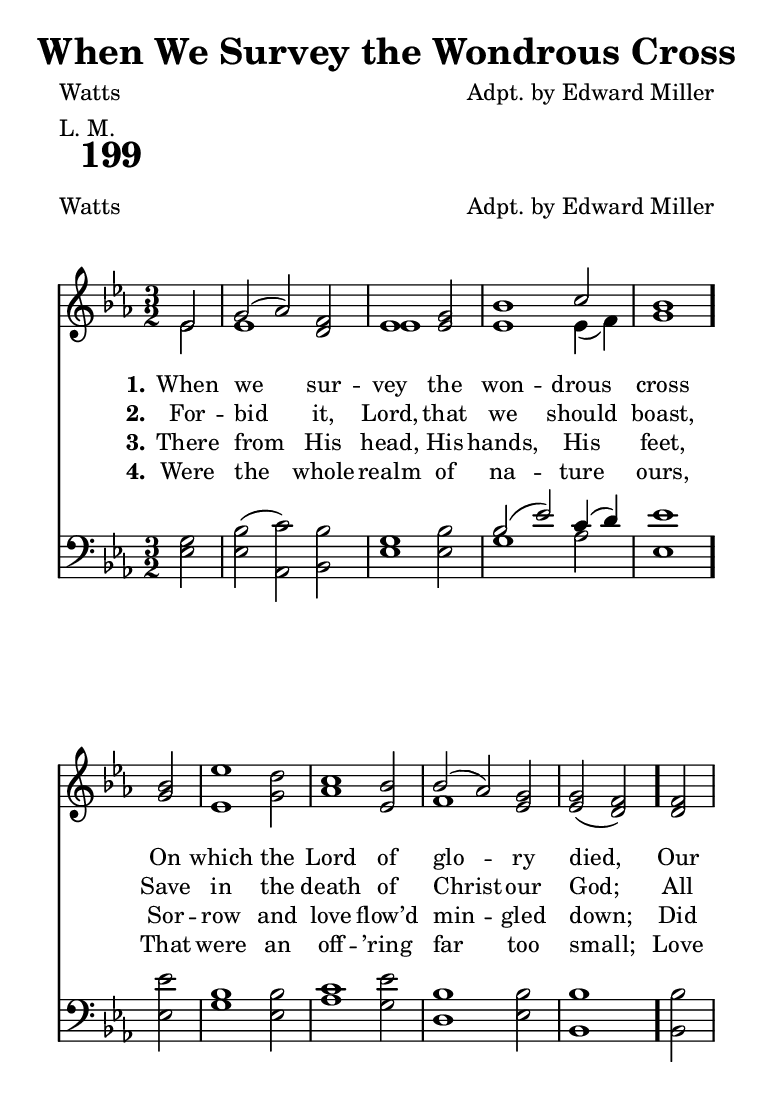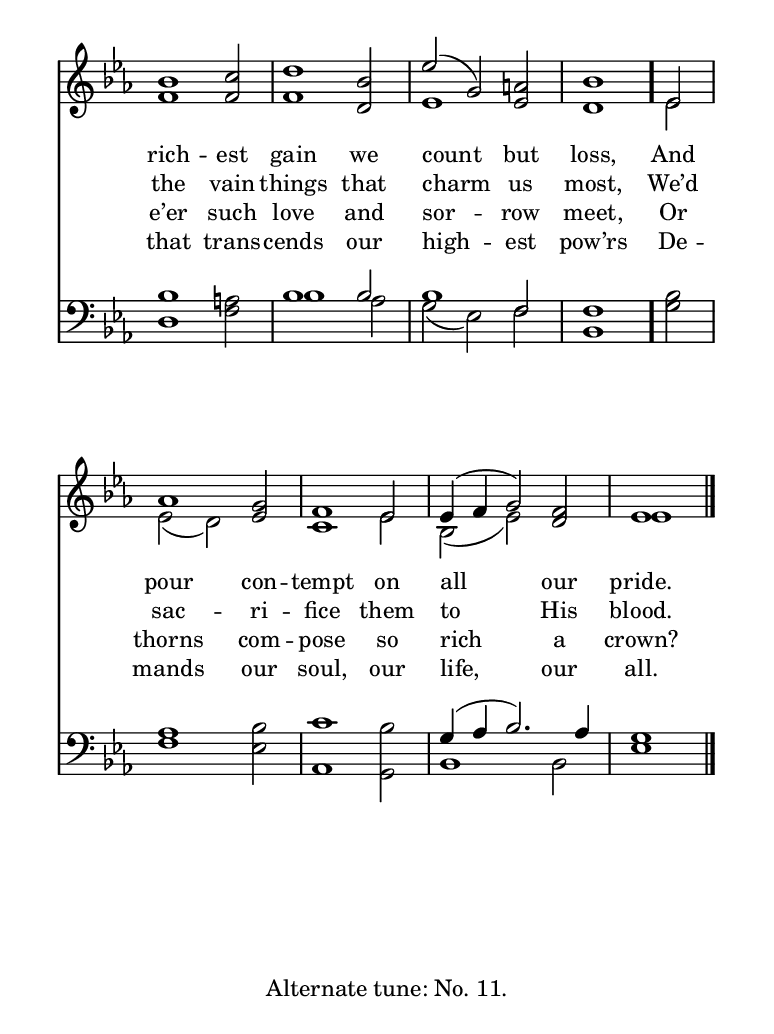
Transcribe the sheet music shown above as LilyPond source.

\include "common/global.ily"
\paper {
  \include "common/paper.ily"
  ragged-last-bottom = ##t
  systems-per-page = ##f
  system-count = #(cond (is-eogsized 2) (#t #f))
  % decrease system-to-system padding to fit onto page with previous score
  system-system-spacing.padding = 0.5
  system-system-spacing.basic-distance = 0.5
  scoreTitleMarkup = \markup {
    \override #'(baseline-skip . 3.5)
    \column {
      \override #'(baseline-skip . 3.5)
      \column {
        \fill-line {
          \huge \larger \larger \bold {
            \concat { "  " \fromproperty #'header:hymnnumber }
            \mytitle
            \null
          }
        }
        \fill-line {
          % less lowering (to save vertical space)
          \lower #1 \fromproperty #'header:poet
          \smaller \bold \mysubtitle
          \lower #1 \fromproperty #'header:composer
        }
      }
    }
  }
}

\header{
  hymnnumber = "199"
  title = "When We Survey the Wondrous Cross"
  tunename = "Rockingham"
  meter = "L. M."
  poet = "Watts"
  composer = "Adpt. by Edward Miller"
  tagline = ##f
}

global = {
  \include "common/overrides.ily"
  \override Staff.TimeSignature.style = #'numbered
  \time 3/2
  \override Score.MetronomeMark.transparent = ##t % hide all fermata changes too
  \tempo 2=90
  \key ees \major
  \partial 2
  \autoBeamOff
}

notesSoprano = {
\global
\relative c' {

  ees2 | g( aes) f | ees1 g2 | bes1 c2 | bes1
  bes2 | ees1 d2 | c1 bes2 | bes( aes) g | g( f)
  f2 | bes1 c2 | d1 bes2 | ees( g,) a | bes1
  ees,2 | aes1 g2 | f1 ees2 | ees4( f g2) f | ees1

  \bar "|."

}
}

notesAlto = {
\global
\relative e' {

  ees2 | ees1 d2 | ees1 ees2 | ees1 ees4( f) | g1
  g2 | ees1 g2 | aes1 ees2 | f1 ees2 | ees( d)
  d2 | f1 f2 | f1 d2 | ees1 ees2 | d1
  ees2 | ees( d) ees | c1 ees2 | bes2( ees) d | ees1

}
}

notesTenor = {
\global
\relative a {

  g2 | bes( c) bes | g1 bes2 | bes( ees) c4( d) | ees1
  ees2 | bes1 bes2 | c1 ees2 | bes1 bes2 | bes1
  bes2 | bes1 a2 | bes1 bes2 | bes1 f2 | f1
  bes2 | aes1 bes2 | c1 bes2 | g4( aes bes2.) aes4 | g1

}
}

notesBass = {
\global
\relative f {

  ees2 | ees( aes,) bes | ees1 ees2 g1 aes2 | ees1
  ees2 | g1 ees2 | aes1 g2 | d1 ees2 | bes1
  bes2 d1 f2 | bes1 aes2 | g( ees) f | bes,1
  g'2 | f1 ees2 | aes,1 g2 | bes1 bes2 | ees1

}
}

wordsA = \lyricmode {
\set stanza = "1."

When we sur -- vey the won -- drous cross \bar "."
On which the Lord of glo -- ry died, \bar "."
Our rich -- est gain we count but loss, \bar "."
And pour con -- tempt on all our pride. \bar "."

}

wordsB = \lyricmode {
\set stanza = "2."

For -- bid it, Lord, that we should boast,
Save in the death of Christ our God;
All the vain things that charm us most,
We’d sac -- ri -- fice them to His blood.

}

wordsC = \lyricmode {
\set stanza = "3."

There from His head, His hands, His feet,
Sor -- row and love flow’d min -- gled down;
Did e’er such love and sor -- row meet,
Or thorns com -- pose so rich a crown?

}

wordsD = \lyricmode {
\set stanza = "4."

Were the whole realm of na -- ture ours,
That were an off -- ’ring far too small;
Love that trans -- cends our high -- est pow’rs
De -- mands our soul, our life, our all.

}

\score {
  \context ChoirStaff <<
    \context Staff = upper <<
      \set Staff.autoBeaming = ##f
      \set ChoirStaff.systemStartDelimiter = #'SystemStartBar
      \set ChoirStaff.printPartCombineTexts = ##f
      \partcombine #'(2 . 9) \notesSoprano \notesAlto
      \context NullVoice = sopranos { \voiceOne << \notesSoprano >> }
      \context NullVoice = altos { \voiceTwo << \notesAlto >> }
      \context Lyrics = one   \lyricsto sopranos \wordsA
      \context Lyrics = two   \lyricsto sopranos \wordsB
      \context Lyrics = three \lyricsto sopranos \wordsC
      \context Lyrics = four  \lyricsto sopranos \wordsD
    >>
    \context Staff = men <<
      \set Staff.autoBeaming = ##f
      \clef bass
      \set ChoirStaff.printPartCombineTexts = ##f
      \partcombine #'(2 . 9) \notesTenor \notesBass
      \context NullVoice = tenors { \voiceOne << \notesTenor >> }
      \context NullVoice = basses { \voiceTwo << \notesBass >> }
    >>
  >>
  \layout {
    \include "common/layout.ily"
    \context {
      \Lyrics
      % Compensate for wide lyrics by squashing things a bit
      \override LyricSpace.minimum-distance = #0.3
    }

  }
  \midi{
    \include "common/midi.ily"
  }
}

\noPageBreak \markup { \fill-line { \raise #5 \line { Alternate tune: No. 11. } } }

\version "2.19.49"  % necessary for upgrading to future LilyPond versions.

% vi:set et ts=2 sw=2 ai nocindent syntax=lilypond:
